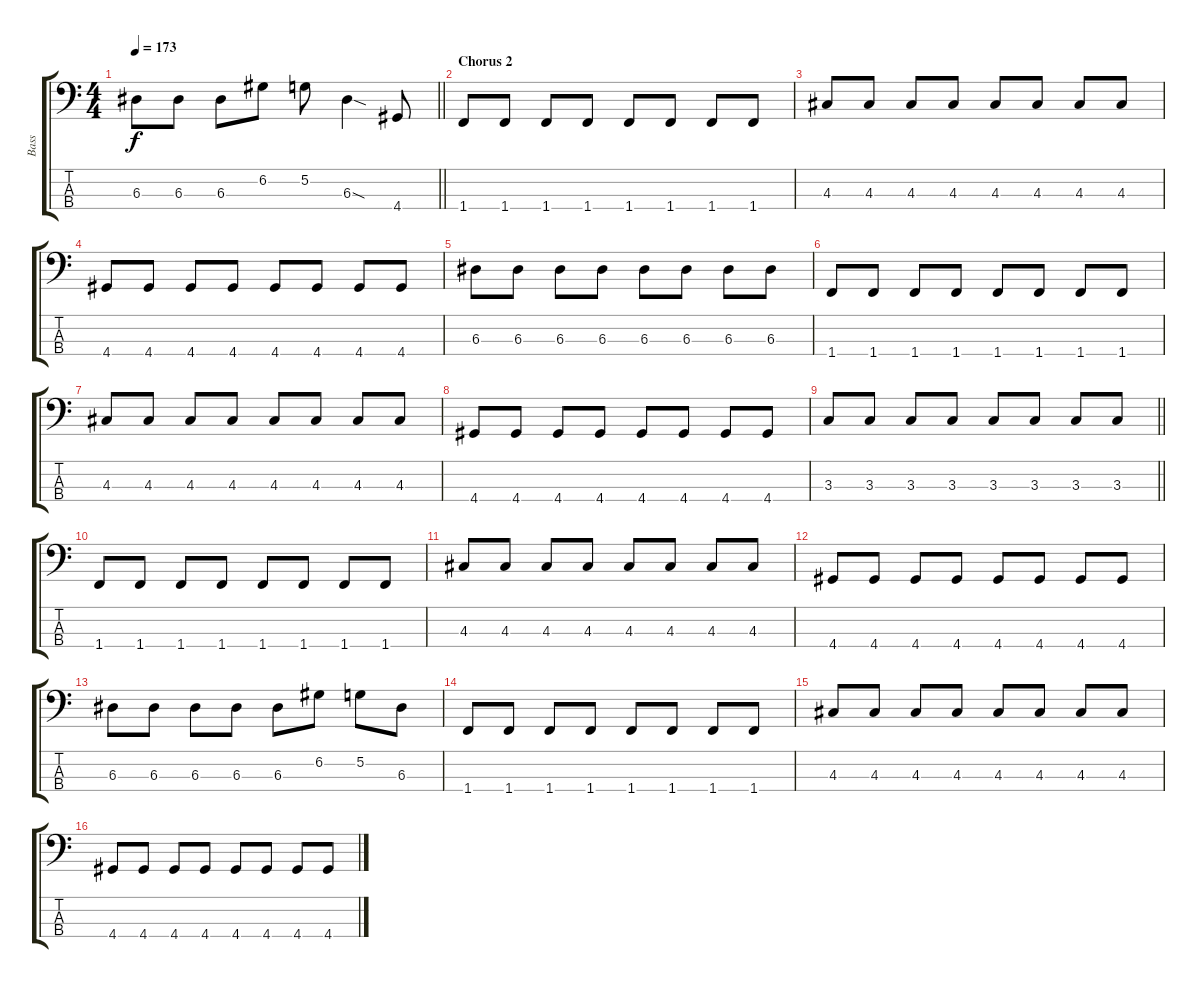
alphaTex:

\track ("Bass" "Bass") {instrument electricbassfinger}
\staff {score tabs}
\tuning (G2 D2 A1 E1) {hide}
\ts (4 4)
\tempo 173
\clef f4
\barLineRight lightlight
\ks c
6.3.8{dy f} 6.3.8 6.3.8 6.2.8 5.2.8 6.3{sod}.4 4.4.8 |
\section ("" "Chorus 2")
1.4.8 1.4.8 1.4.8 1.4.8 1.4.8 1.4.8 1.4.8 1.4.8 |
4.3.8 4.3.8 4.3.8 4.3.8 4.3.8 4.3.8 4.3.8 4.3.8 |
4.4.8 4.4.8 4.4.8 4.4.8 4.4.8 4.4.8 4.4.8 4.4.8 |
6.3.8 6.3.8 6.3.8 6.3.8 6.3.8 6.3.8 6.3.8 6.3.8 |
1.4.8 1.4.8 1.4.8 1.4.8 1.4.8 1.4.8 1.4.8 1.4.8 |
4.3.8 4.3.8 4.3.8 4.3.8 4.3.8 4.3.8 4.3.8 4.3.8 |
4.4.8 4.4.8 4.4.8 4.4.8 4.4.8 4.4.8 4.4.8 4.4.8 |
\barLineRight lightlight
3.3.8 3.3.8 3.3.8 3.3.8 3.3.8 3.3.8 3.3.8 3.3.8 |
1.4.8 1.4.8 1.4.8 1.4.8 1.4.8 1.4.8 1.4.8 1.4.8 |
4.3.8 4.3.8 4.3.8 4.3.8 4.3.8 4.3.8 4.3.8 4.3.8 |
4.4.8 4.4.8 4.4.8 4.4.8 4.4.8 4.4.8 4.4.8 4.4.8 |
6.3.8 6.3.8 6.3.8 6.3.8 6.3.8 6.2.8 5.2.8 6.3.8 |
1.4.8 1.4.8 1.4.8 1.4.8 1.4.8 1.4.8 1.4.8 1.4.8 |
4.3.8 4.3.8 4.3.8 4.3.8 4.3.8 4.3.8 4.3.8 4.3.8 |
4.4.8 4.4.8 4.4.8 4.4.8 4.4.8 4.4.8 4.4.8 4.4.8
